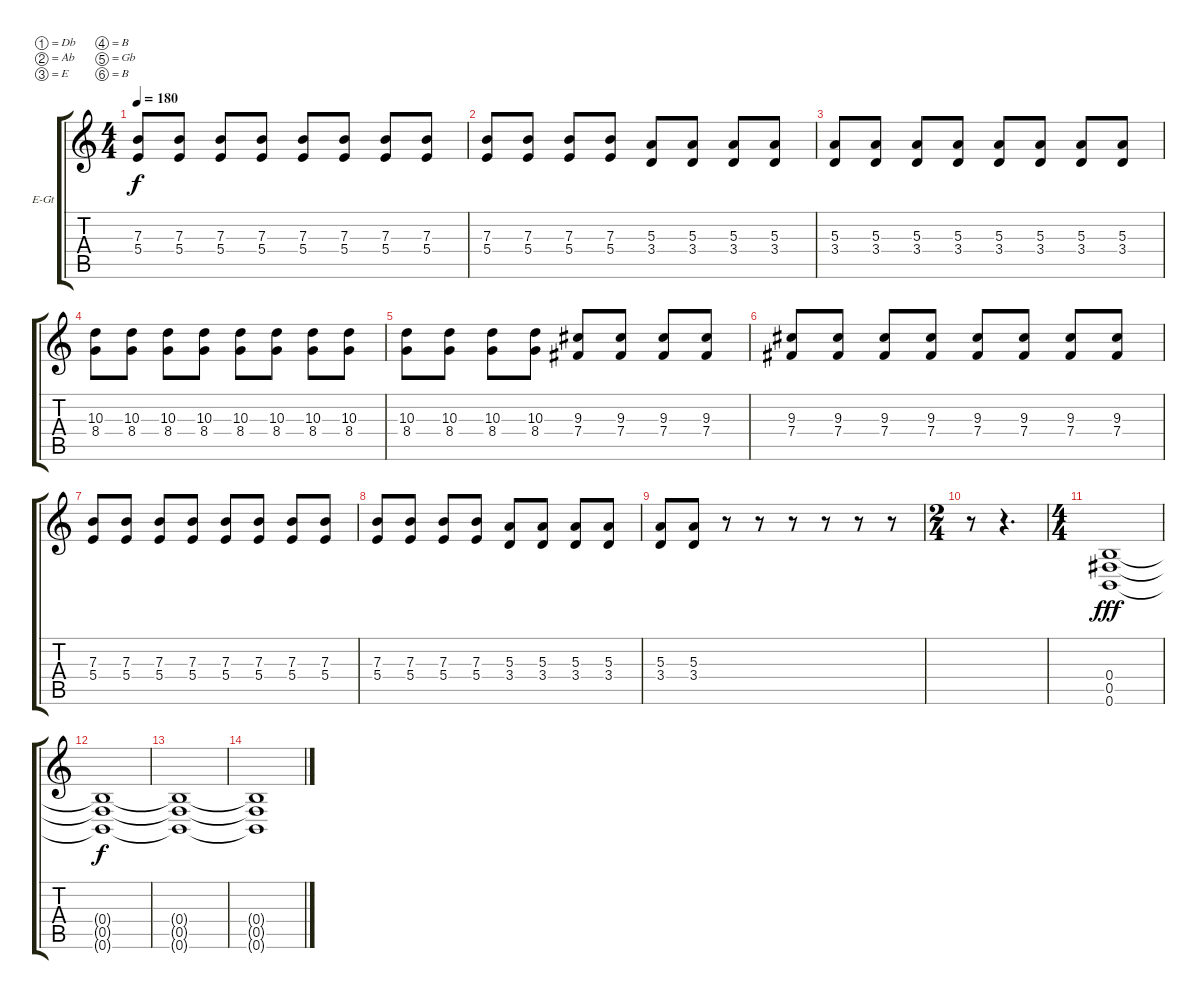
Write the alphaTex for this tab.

\bracketExtendMode groupsimilarinstruments
\firstSystemTrackNameOrientation horizontal
\otherSystemsTrackNameOrientation horizontal
\track ("Guitar #2" "E-Gt") {instrument overdrivenguitar}
\staff {score tabs}
\tuning (Db4 Ab3 E3 B2 Gb2 B1)
\ts (4 4)
\tempo 180
\clef g2
\ks c
(7.3 5.4).8{dy f} (7.3 5.4).8 (7.3 5.4).8 (7.3 5.4).8 (7.3 5.4).8 (7.3 5.4).8 (7.3 5.4).8 (7.3 5.4).8 |
(7.3 5.4).8 (7.3 5.4).8 (7.3 5.4).8 (7.3 5.4).8 (5.3 3.4).8 (5.3 3.4).8 (5.3 3.4).8 (5.3 3.4).8 |
(5.3 3.4).8 (5.3 3.4).8 (5.3 3.4).8 (5.3 3.4).8 (5.3 3.4).8 (5.3 3.4).8 (5.3 3.4).8 (5.3 3.4).8 |
(10.3 8.4).8 (10.3 8.4).8 (10.3 8.4).8 (10.3 8.4).8 (10.3 8.4).8 (10.3 8.4).8 (10.3 8.4).8 (10.3 8.4).8 |
(10.3 8.4).8 (10.3 8.4).8 (10.3 8.4).8 (10.3 8.4).8 (9.3 7.4).8 (9.3 7.4).8 (9.3 7.4).8 (9.3 7.4).8 |
(9.3 7.4).8 (9.3 7.4).8 (9.3 7.4).8 (9.3 7.4).8 (9.3 7.4).8 (9.3 7.4).8 (9.3 7.4).8 (9.3 7.4).8 |
(7.3 5.4).8 (7.3 5.4).8 (7.3 5.4).8 (7.3 5.4).8 (7.3 5.4).8 (7.3 5.4).8 (7.3 5.4).8 (7.3 5.4).8 |
(7.3 5.4).8 (7.3 5.4).8 (7.3 5.4).8 (7.3 5.4).8 (5.3 3.4).8 (5.3 3.4).8 (5.3 3.4).8 (5.3 3.4).8 |
(5.3 3.4).8 (5.3 3.4).8 r.8 r.8 r.8 r.8 r.8 r.8 |
\ts (2 4)
\beaming (8 2 2)
r.8 r.4{d} |
\ts (4 4)
\beaming (8 2 2 2 2)
(0.4 0.5 0.6).1{dy fff} |
(0.4{t} 0.5{t} 0.6{t}).1{dy f} |
(0.4{t} 0.5{t} 0.6{t}).1 |
(0.4{t} 0.5{t} 0.6{t}).1
